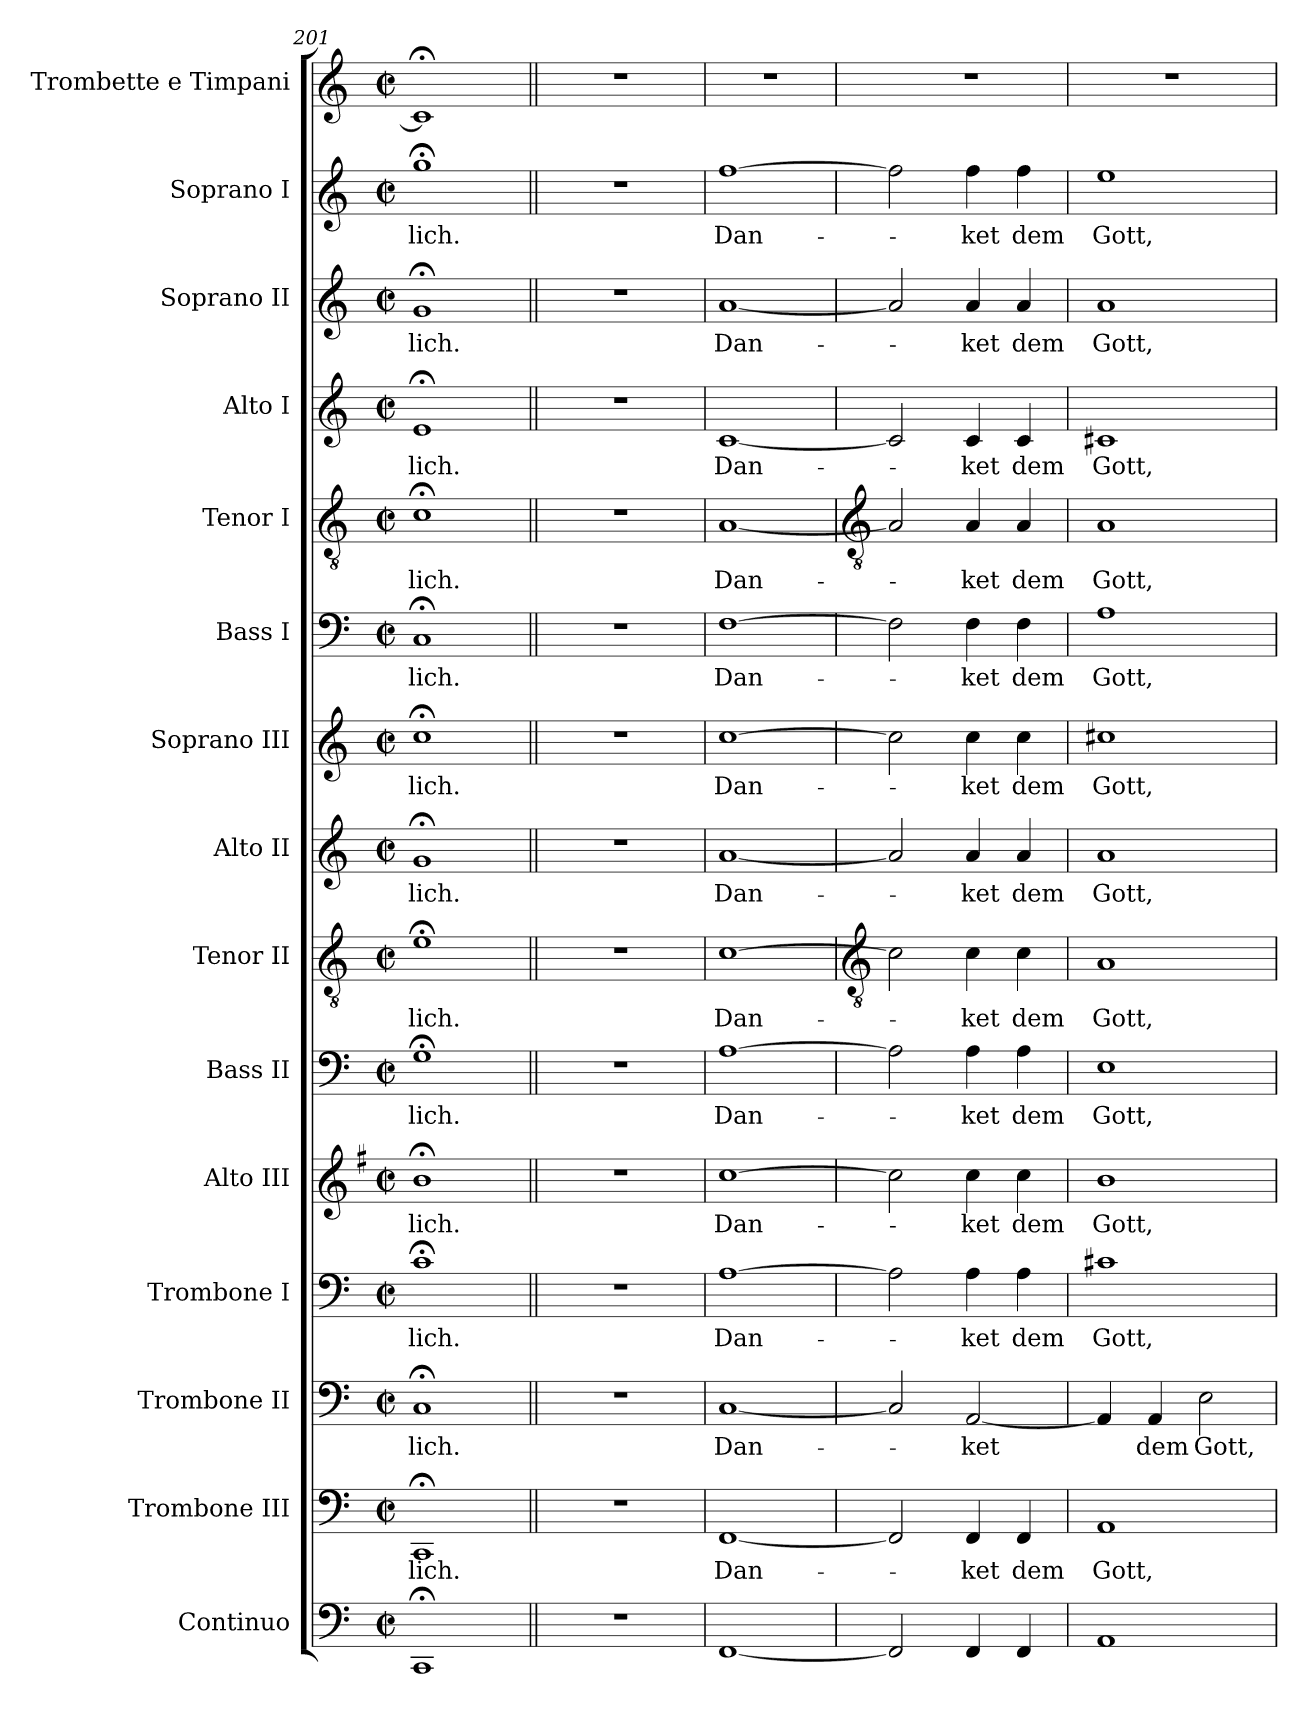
**kern	**kern	**text	**kern	**text	**kern	**text	**kern	**text	**kern	**text	**kern	**text	**kern	**text	**kern	**text	**kern	**text	**kern	**text	**kern	**text	**kern	**text	**kern	**text	**kern
*part15	*part14	*part14	*part13	*part13	*part12	*part12	*part11	*part11	*part10	*part10	*part9	*part9	*part8	*part8	*part7	*part7	*part6	*part6	*part5	*part5	*part4	*part4	*part3	*part3	*part2	*part2	*part1
*staff15	*staff14	*staff14	*staff13	*staff13	*staff12	*staff12	*staff11	*staff11	*staff10	*staff10	*staff9	*staff9	*staff8	*staff8	*staff7	*staff7	*staff6	*staff6	*staff5	*staff5	*staff4	*staff4	*staff3	*staff3	*staff2	*staff2	*staff1
*I"Continuo	*I"Trombone III	*	*I"Trombone II	*	*I"Trombone I	*	*I"Alto III	*	*I"Bass II	*	*I"Tenor II	*	*I"Alto II	*	*I"Soprano III	*	*I"Bass I	*	*I"Tenor I	*	*I"Alto I	*	*I"Soprano II	*	*I"Soprano I	*	*I"Trombette  e Timpani
*	*I'Tb III	*	*I'Tb II	*	*I'Tb I	*	*I'A III	*	*I'B II	*	*I'T II	*	*I'A II	*	*I'S III	*	*I'B I	*	*I'T I	*	*I'A I	*	*I'S II	*	*I'S I	*	*I'Timp
*clefF4	*clefF4	*	*clefF4	*	*clefF4	*	*clefG2	*	*clefF4	*	*clefGv2	*	*clefG2	*	*clefG2	*	*clefF4	*	*clefGv2	*	*clefG2	*	*clefG2	*	*clefG2	*	*clefG2
*	*	*	*	*	*	*	*ITrd4c7	*	*	*	*	*	*	*	*	*	*	*	*	*	*	*	*	*	*	*	*
*k[]	*k[]	*	*k[]	*	*k[]	*	*k[]	*	*k[]	*	*k[]	*	*k[]	*	*k[]	*	*k[]	*	*k[]	*	*k[]	*	*k[]	*	*k[]	*	*k[]
*C:	*C:	*	*C:	*	*C:	*	*C:	*	*C:	*	*C:	*	*C:	*	*C:	*	*C:	*	*C:	*	*C:	*	*C:	*	*C:	*	*C:
*M2/2	*M2/2	*	*M2/2	*	*M2/2	*	*M2/2	*	*M2/2	*	*M2/2	*	*M2/2	*	*M2/2	*	*M2/2	*	*M2/2	*	*M2/2	*	*M2/2	*	*M2/2	*	*M2/2
*met(c|)	*met(c|)	*	*met(c|)	*	*met(c|)	*	*met(c|)	*	*met(c|)	*	*met(c|)	*	*met(c|)	*	*met(c|)	*	*met(c|)	*	*met(c|)	*	*met(c|)	*	*met(c|)	*	*met(c|)	*	*met(c|)
=201	=201	=201	=201	=201	=201	=201	=201	=201	=201	=201	=201	=201	=201	=201	=201	=201	=201	=201	=201	=201	=201	=201	=201	=201	=201	=201	=201
!	!	!LO:LY:b	!	!LO:LY:b	!	!LO:LY:b	!	!LO:LY:b	!	!LO:LY:b	!	!LO:LY:b	!	!LO:LY:b	!	!LO:LY:b	!	!LO:LY:b	!	!LO:LY:b	!	!LO:LY:b	!	!LO:LY:b	!	!LO:LY:b	!
1CC;<	1CC;<	-lich.	1C;<	-lich.	1c;<	-lich.	1e;<	-lich.	1G;<	-lich.	1e;<	-lich.	1g;<	-lich.	1cc;<	-lich.	1C;<	-lich.	1c;<	-lich.	1e;<	-lich.	1g;<	-lich.	1gg;<	-lich.	1c;<]
=202||	=202||	=202||	=202||	=202||	=202||	=202||	=202||	=202||	=202||	=202||	=202||	=202||	=202||	=202||	=202||	=202||	=202||	=202||	=202||	=202||	=202||	=202||	=202||	=202||	=202||	=202||	=202||
1r	1r	.	1r	.	1r	.	1r	.	1r	.	1r	.	1r	.	1r	.	1r	.	1r	.	1r	.	1r	.	1r	.	1r
=203	=203	=203	=203	=203	=203	=203	=203	=203	=203	=203	=203	=203	=203	=203	=203	=203	=203	=203	=203	=203	=203	=203	=203	=203	=203	=203	=203
!	!	!LO:LY:b	!	!LO:LY:b	!	!LO:LY:b	!	!LO:LY:b	!	!LO:LY:b	!	!LO:LY:b	!	!LO:LY:b	!	!LO:LY:b	!	!LO:LY:b	!	!LO:LY:b	!	!LO:LY:b	!	!LO:LY:b	!	!LO:LY:b	!
[1FF	[1FF	Dan-	[1C	Dan-	[1A	Dan-	[1f	Dan-	[1A	Dan-	[1c	Dan-	[1a	Dan-	[1cc	Dan-	[1F	Dan-	[1A	Dan-	[1c	Dan-	[1a	Dan-	[1ff	Dan-	1r
!!LO:LB:g=z
=204	=204	=204	=204	=204	=204	=204	=204	=204	=204	=204	=204	=204	=204	=204	=204	=204	=204	=204	=204	=204	=204	=204	=204	=204	=204	=204	=204
*	*	*	*	*	*	*	*	*	*	*	*clefGv2	*	*	*	*	*	*	*	*clefGv2	*	*	*	*	*	*	*	*
2FF]	2FF]	.	2C]	.	2A]	.	2f]	.	2A]	.	2c]	.	2a]	.	2cc]	.	2F]	.	2A]	.	2c]	.	2a]	.	2ff]	.	1r
!	!	!LO:LY:b	!	!LO:LY:b	!	!LO:LY:b	!	!LO:LY:b	!	!LO:LY:b	!	!LO:LY:b	!	!LO:LY:b	!	!LO:LY:b	!	!LO:LY:b	!	!LO:LY:b	!	!LO:LY:b	!	!LO:LY:b	!	!LO:LY:b	!
4FF	4FF	ket	[2AA	ket	4A\	ket	4f	ket	4A	ket	4c\	ket	4a	ket	4cc\	ket	4F\	ket	4A	ket	4c	ket	4a	ket	4ff	ket	.
!	!	!LO:LY:b	!	!	!	!LO:LY:b	!	!LO:LY:b	!	!LO:LY:b	!	!LO:LY:b	!	!LO:LY:b	!	!LO:LY:b	!	!LO:LY:b	!	!LO:LY:b	!	!LO:LY:b	!	!LO:LY:b	!	!LO:LY:b	!
4FF	4FF	dem	.	.	4A\	dem	4f	dem	4A	dem	4c\	dem	4a	dem	4cc\	dem	4F\	dem	4A	dem	4c	dem	4a	dem	4ff	dem	.
=205	=205	=205	=205	=205	=205	=205	=205	=205	=205	=205	=205	=205	=205	=205	=205	=205	=205	=205	=205	=205	=205	=205	=205	=205	=205	=205	=205
!	!	!LO:LY:b	!	!	!	!LO:LY:b	!	!LO:LY:b	!	!LO:LY:b	!	!LO:LY:b	!	!LO:LY:b	!	!LO:LY:b	!	!LO:LY:b	!	!LO:LY:b	!	!LO:LY:b	!	!LO:LY:b	!	!LO:LY:b	!
1AA	1AA	Gott,	4AA]	.	1c#X	Gott,	1e	Gott,	1E	Gott,	1A	Gott,	1a	Gott,	1cc#X	Gott,	1A	Gott,	1A	Gott,	1c#X	Gott,	1a	Gott,	1ee	Gott,	1r
!	!	!	!	!LO:LY:b	!	!	!	!	!	!	!	!	!	!	!	!	!	!	!	!	!	!	!	!	!	!	!
.	.	.	4AA	dem	.	.	.	.	.	.	.	.	.	.	.	.	.	.	.	.	.	.	.	.	.	.	.
!	!	!	!	!LO:LY:b	!	!	!	!	!	!	!	!	!	!	!	!	!	!	!	!	!	!	!	!	!	!	!
.	.	.	2E\	Gott,	.	.	.	.	.	.	.	.	.	.	.	.	.	.	.	.	.	.	.	.	.	.	.
=	=	=	=	=	=	=	=	=	=	=	=	=	=	=	=	=	=	=	=	=	=	=	=	=	=	=	=
*-	*-	*-	*-	*-	*-	*-	*-	*-	*-	*-	*-	*-	*-	*-	*-	*-	*-	*-	*-	*-	*-	*-	*-	*-	*-	*-	*-
